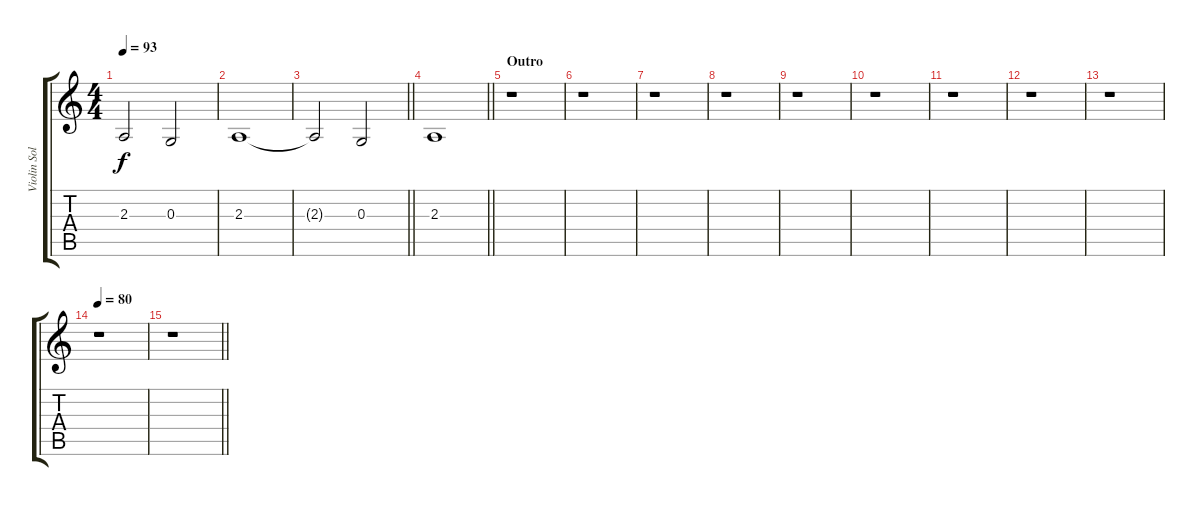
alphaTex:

\track ("Violin Solo 2" "Violin Sol") {instrument cello}
\staff {score tabs}
\tuning (E4 B3 G3 D3 A2 E2) {hide}
\ts (4 4)
\tempo 93
\clef g2
\ks c
2.3{t}.2{dy f} 0.3.2 |
2.3.1{volume 8} |
\barLineRight lightlight
2.3{t}.2{volume 7} 0.3.2 |
\barLineRight lightlight
2.3.1{volume 5} |
\section ("" "Outro")
r.1 |
r.1 |
r.1 |
r.1 |
r.1 |
r.1 |
r.1 |
r.1 |
r.1 |
\tempo 80
r.1 |
\barLineRight lightlight
r.1
